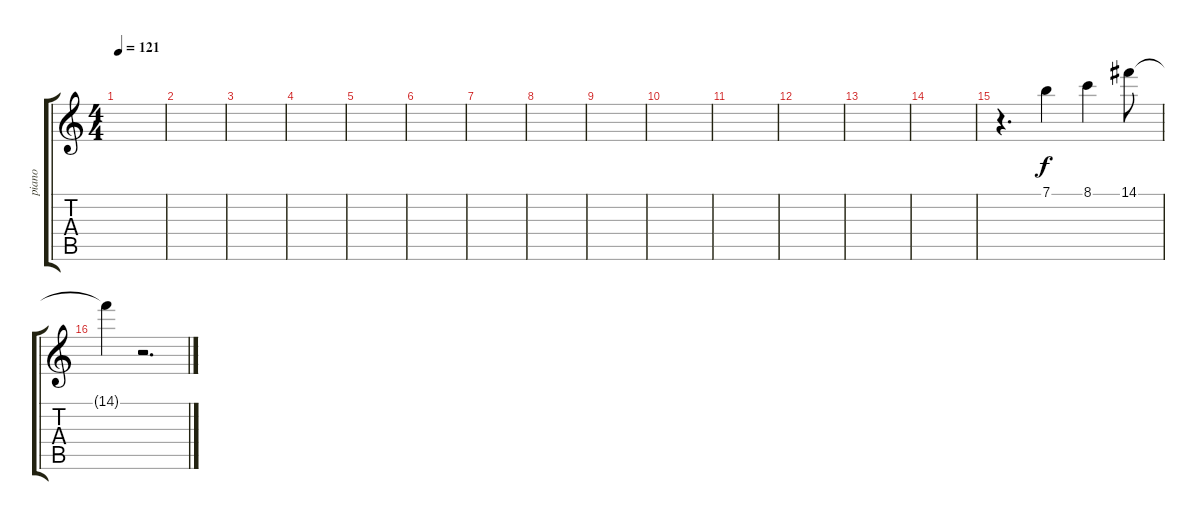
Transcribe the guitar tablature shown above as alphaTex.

\track ("piano" "piano") {instrument acousticguitarnylon}
\staff {score tabs}
\tuning (E4 B3 G3 D3 A2 E2) {hide}
\ts (4 4)
\tempo 121
\clef g2
\ks c
|
|
|
|
|
|
|
|
|
|
|
|
|
|
r.4{d} 7.1.4 8.1.4 14.1.8 |
14.1{t}.4 r.2{d}
